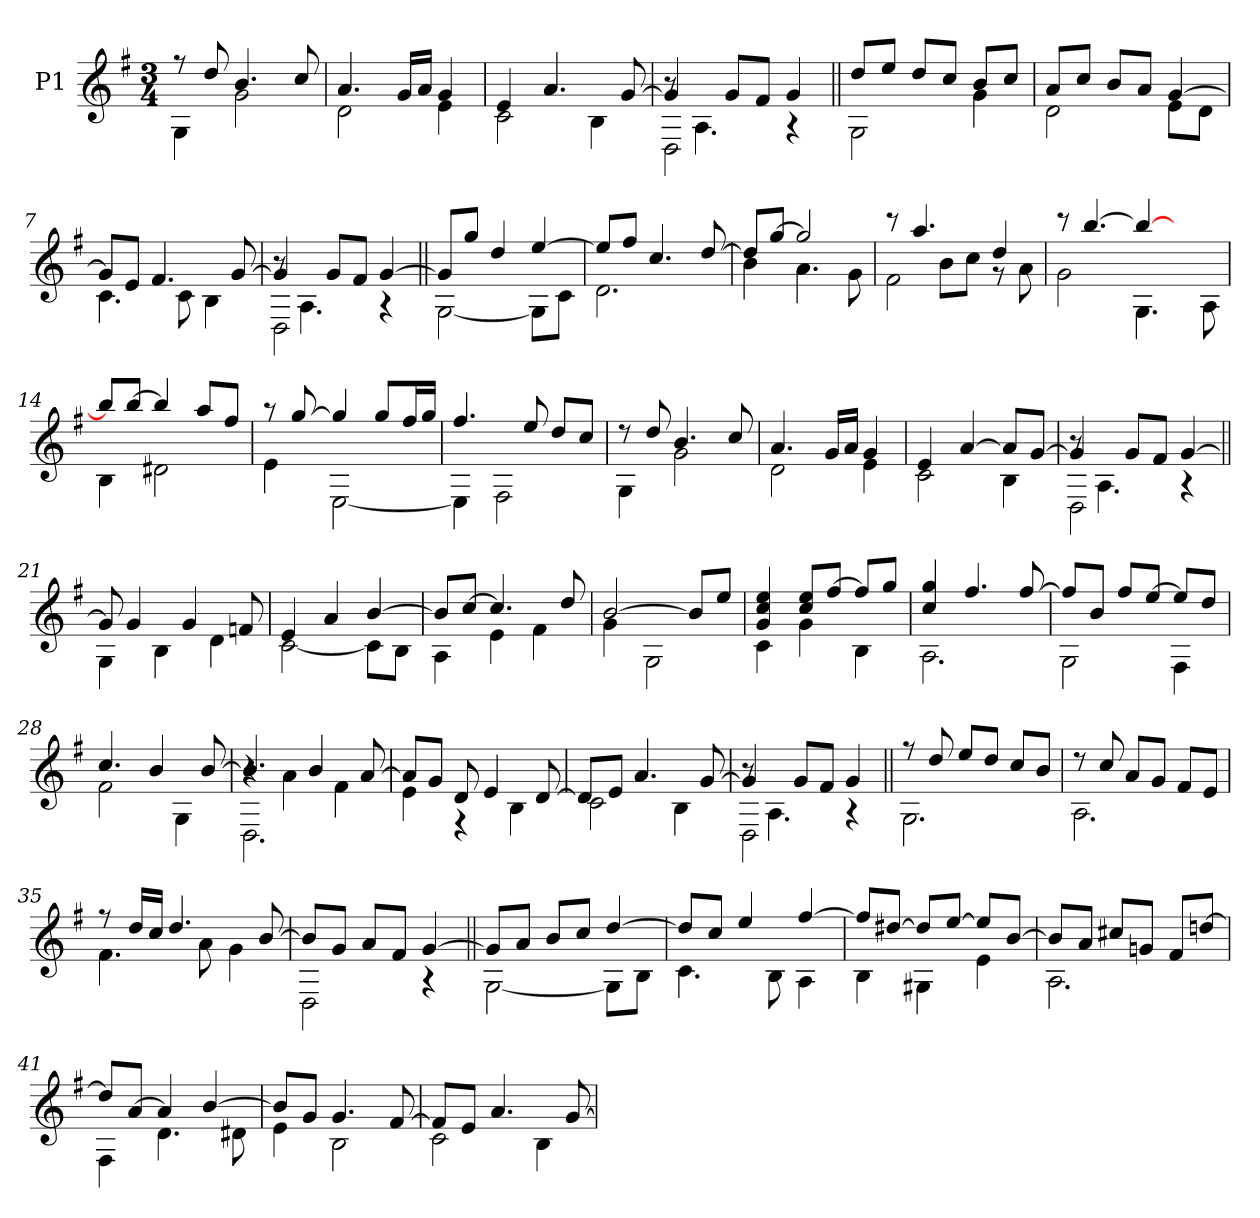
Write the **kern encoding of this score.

**kern
*part1
*staff1
*I"P1
!!LO:PB:g=z
*clefG2
*ITrd7c12
*k[f#]
*G:
*M3/4
*MM72
=1
*^
8r	4GGi\
8di/	.
4.Bi/	2Gi\
8ci/	.
=2	=2
4.Ai/	2Di\
16Gi/LL	.
16Ai/JJ	.
4Gi/	4Ei\
=3	=3
4Ei/	2Ci\
4.Ai/	.
.	4BBi\
[8Gi/	.
=4	=4
*	*^
4Gi/]	8r	2DDi\
.	4.AAi\	.
8Gi/L	.	.
8F#i/J	.	.
4Gi/	4ryy	4r
*	*v	*v
=5||	=5||
8di/L	2GGi\
8ei/J	.
8di/L	.
8ci/J	.
8Bi/L	4Gi\
8ci/J	.
=6	=6
8Ai/L	2Di\
8ci/J	.
8Bi/L	.
8Ai/J	.
[4Gi/	8Ei\L
.	8Di\J
=7	=7
8Gi/L]	4.Ci\
8Ei/J	.
4.F#i/	.
.	8Ci\
.	4BBi\
[8Gi/	.
!!LO:LB:g=z	!!
=8	=8
*	*^
4Gi/]	8r	2DDi\
.	4.AAi\	.
8Gi/L	.	.
8F#i/J	.	.
[4Gi/	4ryy	4r
*	*v	*v
=9||	=9||
8Gi/L]	[2GGi\
8gi/J	.
4di/	.
[4ei/	8GGi\L]
.	8Ci\J
=10	=10
8ei/L]	2.Di\
8f#i/J	.
4.ci/	.
[8di/	.
=11	=11
8di/L]	4Bi\
[8gi/J	.
2gi/]	4.Ai\
.	8Gi\
=12	=12
*	*^
8r	4ryy	2F#i\
4.ai/	.	.
.	8Bi\L	.
.	8ci\J	.
4di/	8r	4ryy
.	8Ai\	.
*	*v	*v
=13	=13
8r	2Gi\
[4.bi/	.
4bi/_	4.GGi\
4ryy	.
.	8AAi\
=14	=14
8bi/L]	4BBi\
[8bi/J	.
4bi/]	2D#Xi\
8ai/L	.
8f#i/J	.
!!LO:LB:g=z	!!
=15	=15
8r	4Ei\
[8gi/	.
4gi/]	[2EEi\
8gi/L	.
16f#i/L	.
16gi/JJ	.
=16	=16
4.f#i/	4EEi\]
.	2FF#i\
8ei/	.
8di/L	.
8ci/J	.
=17	=17
8r	4GGi\
8di/	.
4.Bi/	2Gi\
8ci/	.
=18	=18
4.Ai/	2Di\
16Gi/LL	.
16Ai/JJ	.
4Gi/	4Ei\
=19	=19
4Ei/	2Ci\
[4Ai/	.
8Ai/L]	4BBi\
[8Gi/J	.
=20	=20
*	*^
4Gi/]	8r	2DDi\
.	4.AAi\	.
8Gi/L	.	.
8F#i/J	.	.
[4Gi/	4ryy	4r
*	*v	*v
=21||	=21||
8Gi/]	4GGi\
4Gi/	.
.	4BBi\
4Gi/	.
.	4Di\
8Fni/	.
!!LO:LB:g=z	!!
=22	=22
4Ei/	[2Ci\
4Ai/	.
[4Bi/	8Ci\L]
.	8BBi\J
=23	=23
8Bi/L]	4AAi\
[8ci/J	.
4.ci/]	4Ei\
.	4F#i\
8di/	.
=24	=24
[2Bi/	4Gi\
.	2GGi\
8Bi/L]	.
8ei/J	.
=25	=25
4Gi/ 4ci 4ei	4Ci\
8ci/ 8eiL	4Gi\
[8f#i/J	.
8f#i/L]	4BBi\
8gi/J	.
=26	=26
4ci/ 4gi	2.AAi\
4.f#i/	.
[8f#i/	.
=27	=27
8f#i/L]	2GGi\
8Bi/J	.
8f#i/L	.
[8ei/J	.
8ei/L]	4FF#i\
8di/J	.
=28	=28
4.ci/	2F#i\
4Bi/	.
.	4GGi\
[8Bi/	.
!!LO:LB:g=z	!!
=29	=29
*	*^
4.Bi/]	4r	2.DDi\
.	4Ai\	.
4Bi/	.	.
.	4F#i\	.
[8Ai/	.	.
*	*v	*v
=30	=30
8Ai/L]	4Ei\
8Gi/J	.
8Di/	4r
4Ei/	.
.	4BBi\
[8Di/	.
=31	=31
8Di/L]	2Ci\
8Ei/J	.
4.Ai/	.
.	4BBi\
[8Gi/	.
=32	=32
*	*^
4Gi/]	8r	2DDi\
.	4.AAi\	.
8Gi/L	.	.
8F#i/J	.	.
4Gi/	4ryy	4r
*	*v	*v
=33||	=33||
8r	2.GGi\
8di/	.
8ei/L	.
8di/J	.
8ci/L	.
8Bi/J	.
=34	=34
8r	2.AAi\
8ci/	.
8Ai/L	.
8Gi/J	.
8F#i/L	.
8Ei/J	.
!!LO:LB:g=z	!!
=35	=35
8r	4.F#i\
16di/LL	.
16ci/JJ	.
4.di/	.
.	8Ai\
.	4Gi\
[8Bi/	.
=36	=36
8Bi/L]	2DDi\
8Gi/J	.
8Ai/L	.
8F#i/J	.
[4Gi/	4r
=37||	=37||
8Gi/L]	[2GGi\
8Ai/J	.
8Bi/L	.
8ci/J	.
[4di/	8GGi\L]
.	8BBi\J
=38	=38
8di/L]	4.Ci\
8ci/J	.
4ei/	.
.	8BBi\
[4f#i/	4AAi\
=39	=39
8f#i/L]	4BBi\
[8d#Xi/J	.
8d#i/L]	4GG#Xi\
[8ei/J	.
8ei/L]	4Ei\
[8Bi/J	.
=40	=40
8Bi/L]	2.AAi\
8Ai/J	.
8c#Xi/L	.
8Gni/J	.
8F#i/L	.
[8dni/J	.
!!LO:LB:g=z	!!
=41	=41
8di/L]	4FF#i\
[8Ai/J	.
4Ai/]	4.Di\
[4Bi/	.
.	8D#Xi\
=42	=42
8Bi/L]	4Ei\
8Gi/J	.
4.Gi/	2BBi\
[8F#i/	.
=43	=43
8F#i/L]	2Ci\
8Ei/J	.
4.Ai/	.
.	4BBi\
[8Gi/	.
*v	*v
=
*-
